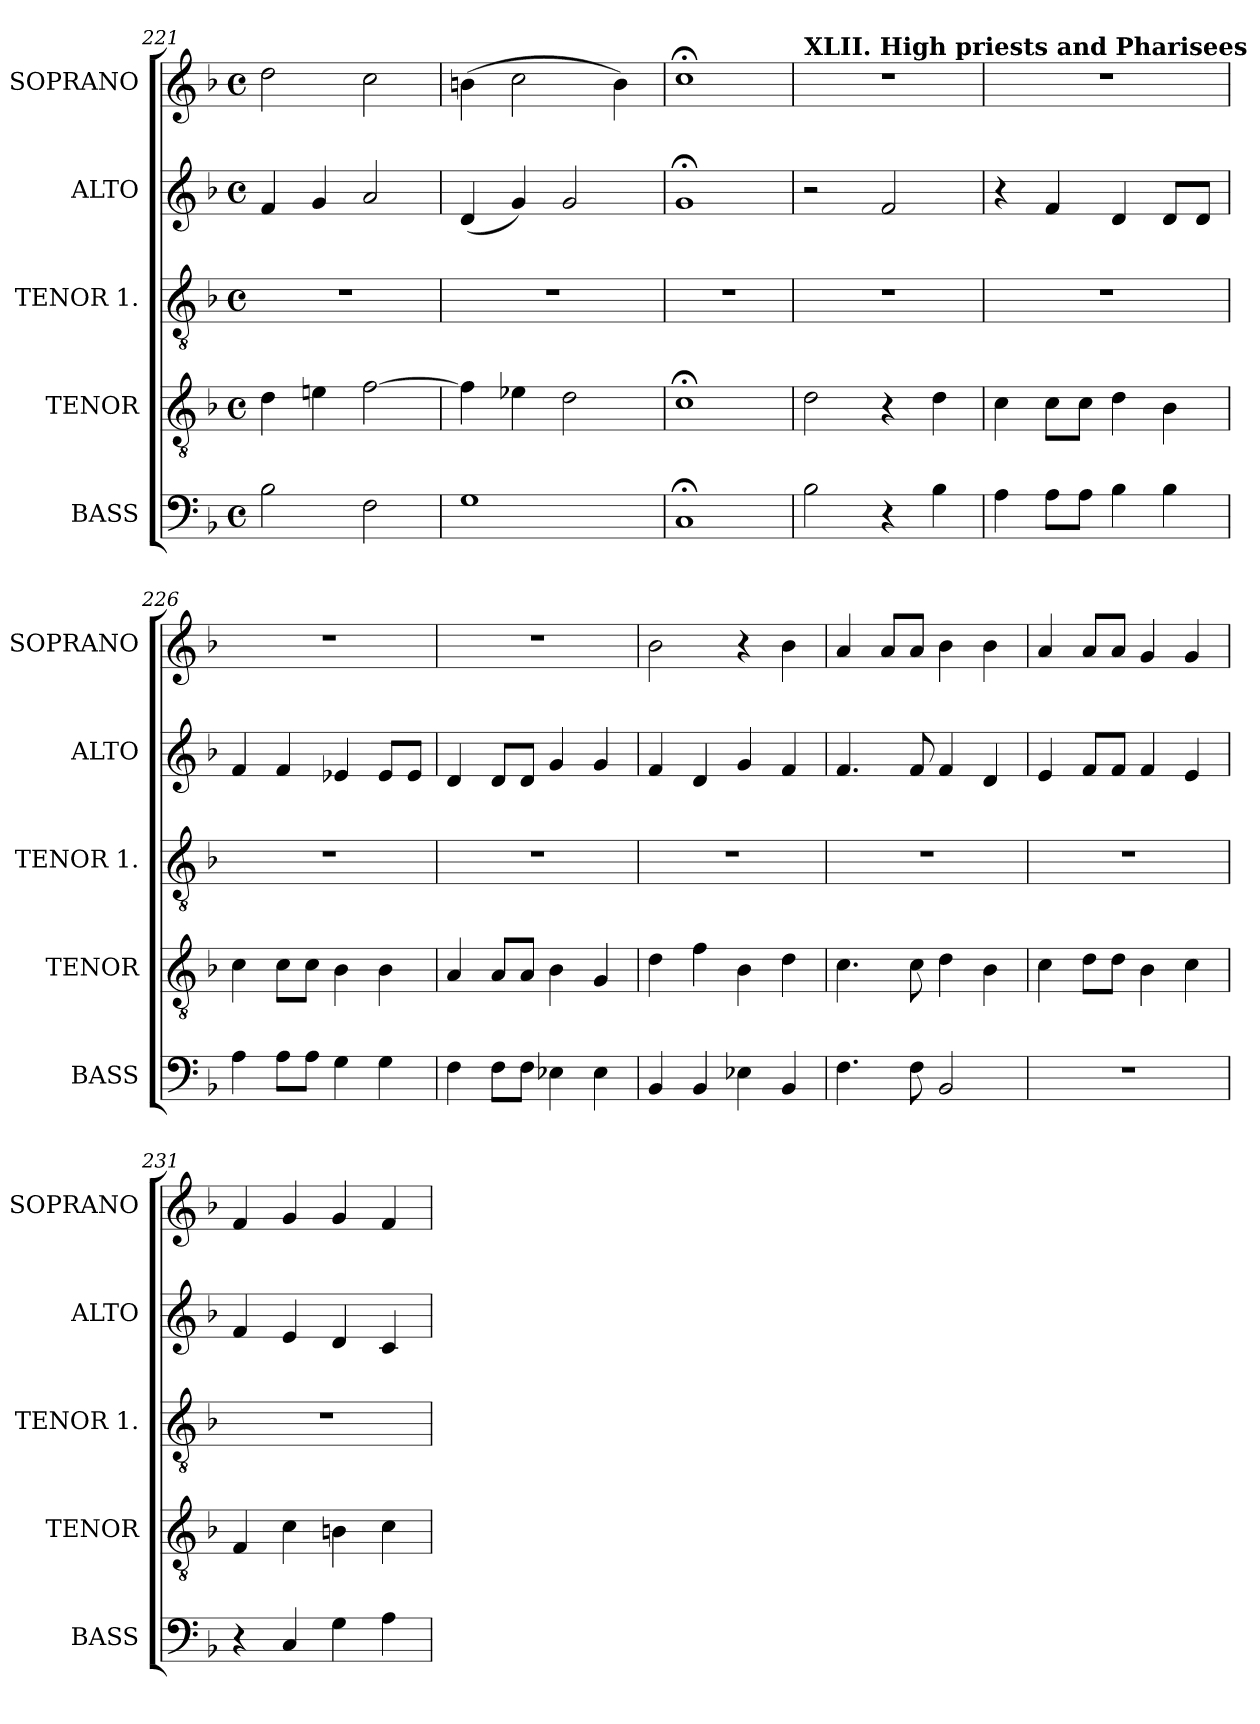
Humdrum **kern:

**kern	**kern	**kern	**kern	**kern
*part5	*part4	*part3	*part2	*part1
*staff5	*staff4	*staff3	*staff2	*staff1
*I"BASS	*I"TENOR	*I"TENOR 1.	*I"ALTO	*I"SOPRANO
*I'BASS	*I'TENOR	*I'TENOR 1.	*I'ALTO	*I'SOPRANO
*clefF4	*clefGv2	*clefGv2	*clefG2	*clefG2
*k[b-]	*k[b-]	*k[b-]	*k[b-]	*k[b-]
*F:	*F:	*F:	*F:	*F:
*M4/4	*M4/4	*M4/4	*M4/4	*M4/4
*met(c)	*met(c)	*met(c)	*met(c)	*met(c)
=221	=221	=221	=221	=221
2B-\	4d\	1r	4f/	2dd\
.	4en\	.	4g/	.
2F\	[>2f\	.	2a/	2cc\
=222	=222	=222	=222	=222
1G	4f\]	1r	(<4d/	(>4bn\
.	4e-X\	.	4g/)	2cc\
.	2d\	.	2g/	.
.	.	.	.	4b\)
=223	=223	=223	=223	=223
1C;	1c;<	1r	1g;	1cc;<
!!LO:PB:g=z
=224	=224	=224	=224	=224
!	!	!	!	!LO:TX:a:B:t=XLII. High priests and Pharisees
2B-\	2d\	1r	2r	1r
4r	4r	.	2f/	.
4B-\	4d\	.	.	.
=225	=225	=225	=225	=225
4A\	4c\	1r	4r	1r
8A\L	8c\L	.	4f/	.
8A\J	8c\J	.	.	.
4B-\	4d\	.	4d/	.
4B-\	4B-\	.	8d/L	.
.	.	.	8d/J	.
=226	=226	=226	=226	=226
4A\	4c\	1r	4f/	1r
8A\L	8c\L	.	4f/	.
8A\J	8c\J	.	.	.
4G\	4B-\	.	4e-X/	.
4G\	4B-\	.	8e-/L	.
.	.	.	8e-/J	.
=227	=227	=227	=227	=227
4F\	4A/	1r	4d/	1r
8F\L	8A/L	.	8d/L	.
8F\J	8A/J	.	8d/J	.
4E-X\	4B-\	.	4g/	.
4E-\	4G/	.	4g/	.
=228	=228	=228	=228	=228
4BB-/	4d\	1r	4f/	2b-\
4BB-/	4f\	.	4d/	.
4E-X\	4B-\	.	4g/	4r
4BB-/	4d\	.	4f/	4b-\
!!LO:LB:g=z
=229	=229	=229	=229	=229
4.F\	4.c\	1r	4.f/	4a/
.	.	.	.	8a/L
8F\	8c\	.	8f/	8a/J
2BB-/	4d\	.	4f/	4b-\
.	4B-\	.	4d/	4b-\
=230	=230	=230	=230	=230
1r	4c\	1r	4e/	4a/
.	8d\L	.	8f/L	8a/L
.	8d\J	.	8f/J	8a/J
.	4B-\	.	4f/	4g/
.	4c\	.	4e/	4g/
=231	=231	=231	=231	=231
4r	4F/	1r	4f/	4f/
4C/	4c\	.	4e/	4g/
4G\	4Bn\	.	4d/	4g/
4A\	4c\	.	4c/	4f/
=	=	=	=	=
*-	*-	*-	*-	*-
